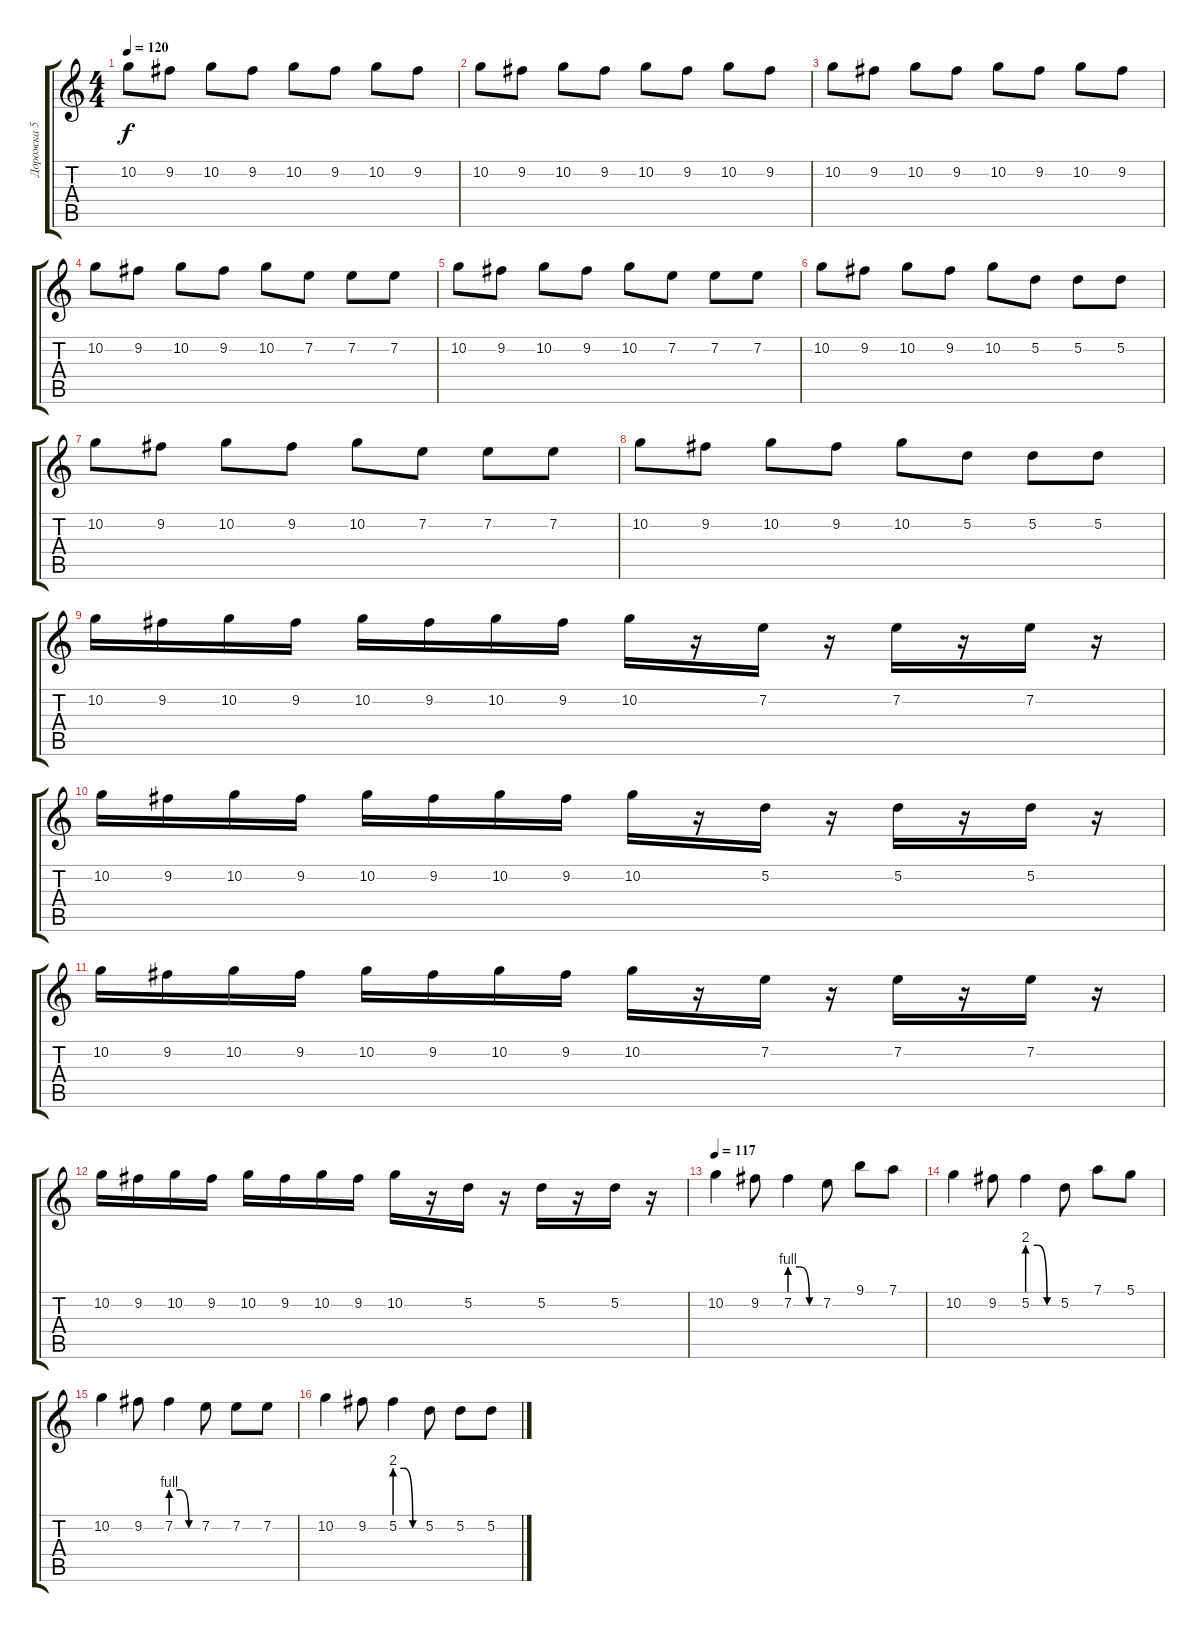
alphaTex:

\track ("Дорожка 5" "Дорожка 5") {instrument distortionguitar}
\staff {score tabs}
\tuning (D4 A3 F3 C3 G2 D2) {hide}
\ts (4 4)
\tempo 120
\clef g2
\ks c
10.2.8{dy f} 9.2.8 10.2.8 9.2.8 10.2.8 9.2.8 10.2.8 9.2.8 |
10.2.8 9.2.8 10.2.8 9.2.8 10.2.8 9.2.8 10.2.8 9.2.8 |
10.2.8 9.2.8 10.2.8 9.2.8 10.2.8 9.2.8 10.2.8 9.2.8 |
10.2.8 9.2.8 10.2.8 9.2.8 10.2.8 7.2.8 7.2.8 7.2.8 |
10.2.8 9.2.8 10.2.8 9.2.8 10.2.8 7.2.8 7.2.8 7.2.8 |
10.2.8 9.2.8 10.2.8 9.2.8 10.2.8 5.2.8 5.2.8 5.2.8 |
10.2.8 9.2.8 10.2.8 9.2.8 10.2.8 7.2.8 7.2.8 7.2.8 |
10.2.8 9.2.8 10.2.8 9.2.8 10.2.8 5.2.8 5.2.8 5.2.8 |
10.2.16 9.2.16 10.2.16 9.2.16 10.2.16 9.2.16 10.2.16 9.2.16 10.2.16 r.16 7.2.16 r.16 7.2.16 r.16 7.2.16 r.16 |
10.2.16 9.2.16 10.2.16 9.2.16 10.2.16 9.2.16 10.2.16 9.2.16 10.2.16 r.16 5.2.16 r.16 5.2.16 r.16 5.2.16 r.16 |
10.2.16 9.2.16 10.2.16 9.2.16 10.2.16 9.2.16 10.2.16 9.2.16 10.2.16 r.16 7.2.16 r.16 7.2.16 r.16 7.2.16 r.16 |
10.2.16 9.2.16 10.2.16 9.2.16 10.2.16 9.2.16 10.2.16 9.2.16 10.2.16 r.16 5.2.16 r.16 5.2.16 r.16 5.2.16 r.16 |
\tempo 117
10.2.4 9.2.8 7.2{be (custom 0 4 20 4 40 0 60 0)}.4 7.2.8 9.1.8 7.1.8 |
10.2.4 9.2.8 5.2{be (custom 0 8 20 8 40 0 60 0)}.4 5.2.8 7.1.8 5.1.8 |
10.2.4 9.2.8 7.2{be (custom 0 4 20 4 40 0 60 0)}.4 7.2.8 7.2.8 7.2.8 |
10.2.4 9.2.8 5.2{be (custom 0 8 20 8 40 0 60 0)}.4 5.2.8 5.2.8 5.2.8
